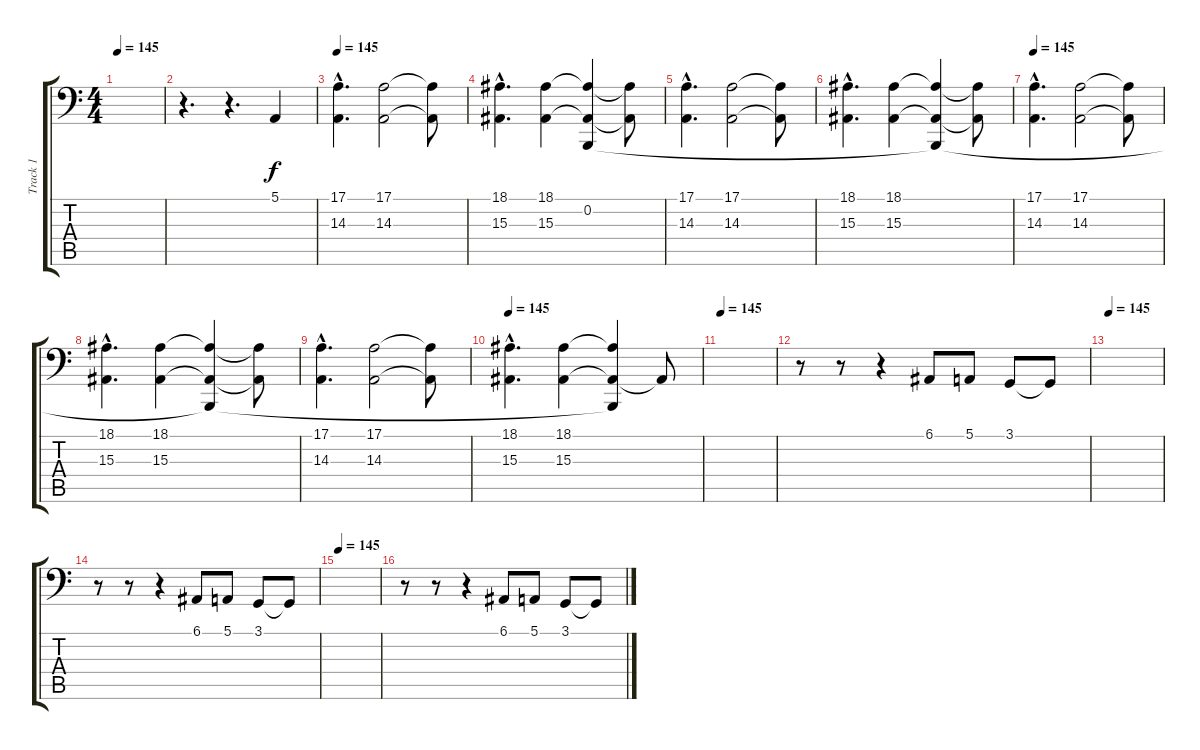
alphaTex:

\track ("Track 1" "Track 1") {instrument brightacousticpiano}
\staff {score tabs}
\tuning (E2 B1 G1 D1 A0 E0) {hide}
\ts (4 4)
\tempo 145
\clef f4
\ks c
|
r.4{d} r.4{d} 5.1.4 |
\tempo 145
(17.1{hac} 14.3).4{d} (17.1 14.3).2 (17.1{t} 14.3{t}).8 |
(18.1{hac} 15.3{hac}).4{d} (18.1 15.3).4 (18.1{t} 0.2 15.3{t}).4 (18.1{t} 15.3{t}).8 |
(17.1{hac} 14.3).4{d} (17.1 14.3).2 (17.1{t} 14.3{t}).8 |
(18.1{hac} 15.3{hac}).4{d} (18.1 15.3).4 (18.1{t} 0.2{t} 15.3{t}).4 (18.1{t} 15.3{t}).8 |
\tempo 145
(17.1{hac} 14.3).4{d} (17.1 14.3).2 (17.1{t} 14.3{t}).8 |
(18.1{hac} 15.3{hac}).4{d} (18.1 15.3).4 (18.1{t} 0.2{t} 15.3{t}).4 (18.1{t} 15.3{t}).8 |
(17.1{hac} 14.3).4{d} (17.1 14.3).2 (17.1{t} 14.3{t}).8 |
\tempo 145
(18.1{hac} 15.3{hac}).4{d} (18.1 15.3).4 (18.1{t} 0.2{t} 15.3{t}).4 15.3{t}.8 |
\tempo 145
|
r.8 r.8 r.4 6.1.8 5.1.8 3.1.8 3.1{t}.8 |
\tempo 145
|
r.8 r.8 r.4 6.1.8 5.1.8 3.1.8 3.1{t}.8 |
\tempo 145
|
r.8 r.8 r.4 6.1.8 5.1.8 3.1.8 3.1{t}.8
